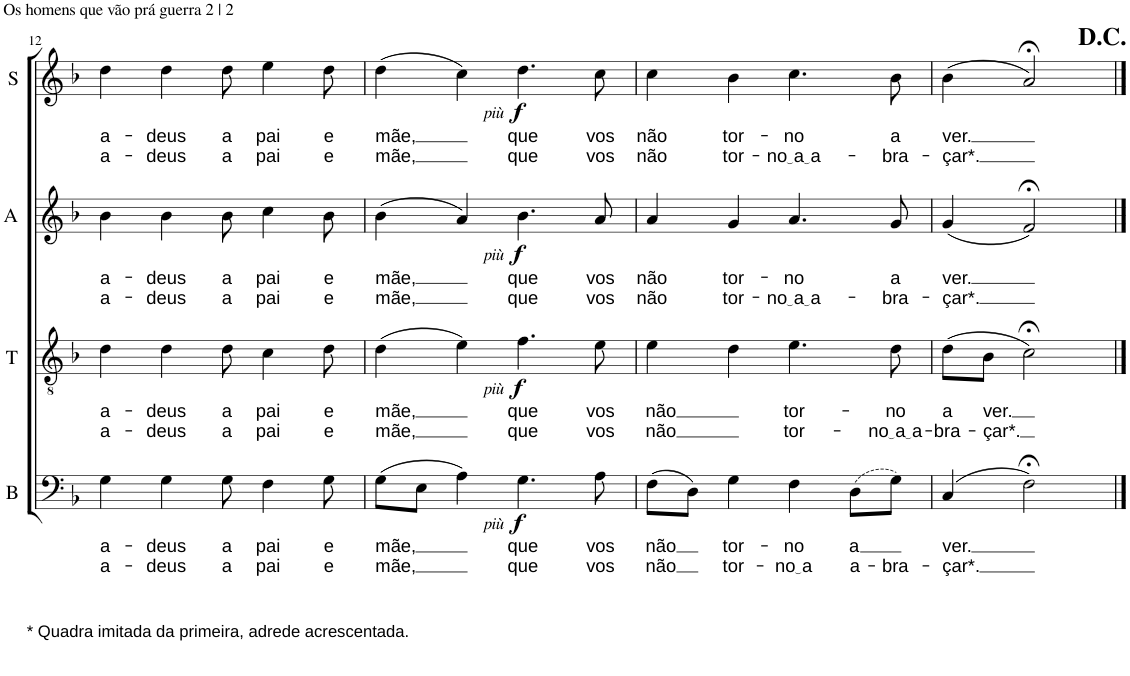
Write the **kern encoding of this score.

**kern	**text	**text	**dynam	**kern	**text	**text	**dynam	**kern	**text	**text	**dynam	**kern	**text	**text	**dynam
*part4	*part4	*part4	*part4	*part3	*part3	*part3	*part3	*part2	*part2	*part2	*part2	*part1	*part1	*part1	*part1
*staff4	*staff4	*staff4	*staff4	*staff3	*staff3	*staff3	*staff3	*staff2	*staff2	*staff2	*staff2	*staff1	*staff1	*staff1	*staff1
*I"B	*	*	*	*I"T	*	*	*	*I"A	*	*	*	*I"S	*	*	*
*I'B	*	*	*	*I'T	*	*	*	*I'A	*	*	*	*I'S	*	*	*
!!LO:PB:g=z
*clefF4	*	*	*	*clefGv2	*	*	*	*clefG2	*	*	*	*clefG2	*	*	*
*Trd7c12	*	*	*	*Trd1c2	*	*	*	*Trd1c2	*	*	*	*	*	*	*
*k[b-]	*	*	*	*k[b-]	*	*	*	*k[b-]	*	*	*	*k[b-]	*	*	*
*M4/4	*	*	*	*M4/4	*	*	*	*M4/4	*	*	*	*M4/4	*	*	*
=12	=12	=12	=12	=12	=12	=12	=12	=12	=12	=12	=12	=12	=12	=12	=12
!LO:TX:b:t=* Quadra imitada da primeira, adrede acrescentada.	!	!	!	!	!	!	!	!	!	!	!	!	!	!	!
!	!LO:LY:b	!LO:LY:b	!	!	!LO:LY:b	!LO:LY:b	!	!	!LO:LY:b	!LO:LY:b	!	!	!LO:LY:b	!LO:LY:b	!
4G\	a-	a-	.	4d\	a-	a-	.	4b-\	a-	a-	.	4dd\	a-	a-	.
!	!LO:LY:b	!LO:LY:b	!	!	!LO:LY:b	!LO:LY:b	!	!	!LO:LY:b	!LO:LY:b	!	!	!LO:LY:b	!LO:LY:b	!
4G\	-deus	-deus	.	4d\	-deus	-deus	.	4b-\	-deus	-deus	.	4dd\	-deus	-deus	.
!	!LO:LY:b	!LO:LY:b	!	!	!LO:LY:b	!LO:LY:b	!	!	!LO:LY:b	!LO:LY:b	!	!	!LO:LY:b	!LO:LY:b	!
8G\	a	a	.	8d\	a	a	.	8b-\	a	a	.	8dd\	a	a	.
!	!LO:LY:b	!LO:LY:b	!	!	!LO:LY:b	!LO:LY:b	!	!	!LO:LY:b	!LO:LY:b	!	!	!LO:LY:b	!LO:LY:b	!
4F\	pai	pai	.	4c\	pai	pai	.	4cc\	pai	pai	.	4ee\	pai	pai	.
!	!LO:LY:b	!LO:LY:b	!	!	!LO:LY:b	!LO:LY:b	!	!	!LO:LY:b	!LO:LY:b	!	!	!LO:LY:b	!LO:LY:b	!
8G\	e	e	.	8d\	e	e	.	8b-\	e	e	.	8dd\	e	e	.
=13	=13	=13	=13	=13	=13	=13	=13	=13	=13	=13	=13	=13	=13	=13	=13
!	!LO:LY:b	!LO:LY:b	!	!	!LO:LY:b	!LO:LY:b	!	!	!LO:LY:b	!LO:LY:b	!	!	!LO:LY:b	!LO:LY:b	!
(8G\L	mãe,	mãe,	.	(4d\	mãe,	mãe,	.	(4b-\	mãe,	mãe,	.	(4dd\	mãe,	mãe,	.
8E\J	.	.	.	.	.	.	.	.	.	.	.	.	.	.	.
4A\)	.	.	.	4e\)	.	.	.	4a/)	.	.	.	4cc\)	.	.	.
!	!LO:LY:b	!LO:LY:b	!LO:DY:b	!	!LO:LY:b	!LO:LY:b	!	!	!LO:LY:b	!LO:LY:b	!	!	!LO:LY:b	!LO:LY:b	!
!	!	!	!LO:DY:n=1:b	!	!	!	!LO:DY:b	!	!	!	!	!	!	!	!
!	!	!	!	!	!	!	!LO:DY:n=1:b	!	!	!	!LO:DY:b	!	!	!	!
!	!	!	!	!	!	!	!	!	!	!	!LO:DY:n=1:b	!	!	!	!LO:DY:b
!	!	!	!	!	!	!	!	!	!	!	!	!	!	!	!LO:DY:n=1:b
4.G\	que	que	other-dynamics f	4.f\	que	que	other-dynamics f	4.b-\	que	que	other-dynamics f	4.dd\	que	que	other-dynamics f
!	!LO:LY:b	!LO:LY:b	!	!	!LO:LY:b	!LO:LY:b	!	!	!LO:LY:b	!LO:LY:b	!	!	!LO:LY:b	!LO:LY:b	!
8A\	vos	vos	.	8e\	vos	vos	.	8a/	vos	vos	.	8cc\	vos	vos	.
=14	=14	=14	=14	=14	=14	=14	=14	=14	=14	=14	=14	=14	=14	=14	=14
!	!LO:LY:b	!LO:LY:b	!	!	!LO:LY:b	!LO:LY:b	!	!	!LO:LY:b	!LO:LY:b	!	!	!LO:LY:b	!LO:LY:b	!
(8F\L	não	não	.	4e\	não	não	.	4a/	não	não	.	4cc\	não	não	.
8D\J)	.	.	.	.	.	.	.	.	.	.	.	.	.	.	.
!	!LO:LY:b	!LO:LY:b	!	!	!	!	!	!	!LO:LY:b	!LO:LY:b	!	!	!LO:LY:b	!LO:LY:b	!
4G\	tor-	tor-	.	4d\	.	.	.	4g/	tor-	tor-	.	4b-\	tor-	tor-	.
!	!LO:LY:b	!LO:LY:b	!	!	!LO:LY:b	!LO:LY:b	!	!	!LO:LY:b	!LO:LY:b	!	!	!LO:LY:b	!LO:LY:b	!
4F\	-no	no a	.	4.e\	tor-	tor-	.	4.a/	-no	no a a	.	4.cc\	-no	no a a	.
!	!LO:LY:b	!LO:LY:b	!	!	!	!	!	!	!	!	!	!	!	!	!
(8D\L	a	a-	.	.	.	.	.	.	.	.	.	.	.	.	.
!	!	!LO:LY:b	!	!	!LO:LY:b	!LO:LY:b	!	!	!LO:LY:b	!LO:LY:b	!	!	!LO:LY:b	!LO:LY:b	!
8G\J)	.	-bra-	.	8d\	-no	no a a	.	8g/	a	-bra-	.	8b-\	a	-bra-	.
=15	=15	=15	=15	=15	=15	=15	=15	=15	=15	=15	=15	=15	=15	=15	=15
!	!LO:LY:b	!LO:LY:b	!	!	!LO:LY:b	!LO:LY:b	!	!	!LO:LY:b	!LO:LY:b	!	!	!LO:LY:b	!LO:LY:b	!
(4C/	ver.	-çar*.	.	(8d\L	a	-bra-	.	(4g/	ver.	-çar*.	.	(4b-\	ver.	-çar*.	.
!	!	!	!	!	!LO:LY:b	!LO:LY:b	!	!	!	!	!	!	!	!	!
.	.	.	.	8B-\J	ver.	-çar*.	.	.	.	.	.	.	.	.	.
2F;<\)	.	.	.	2c;<\)	.	.	.	2f;</)	.	.	.	2a;</)	.	.	.
==	==	==	==	==	==	==	==	==	==	==	==	==	==	==	==
*-	*-	*-	*-	*-	*-	*-	*-	*-	*-	*-	*-	*-	*-	*-	*-
